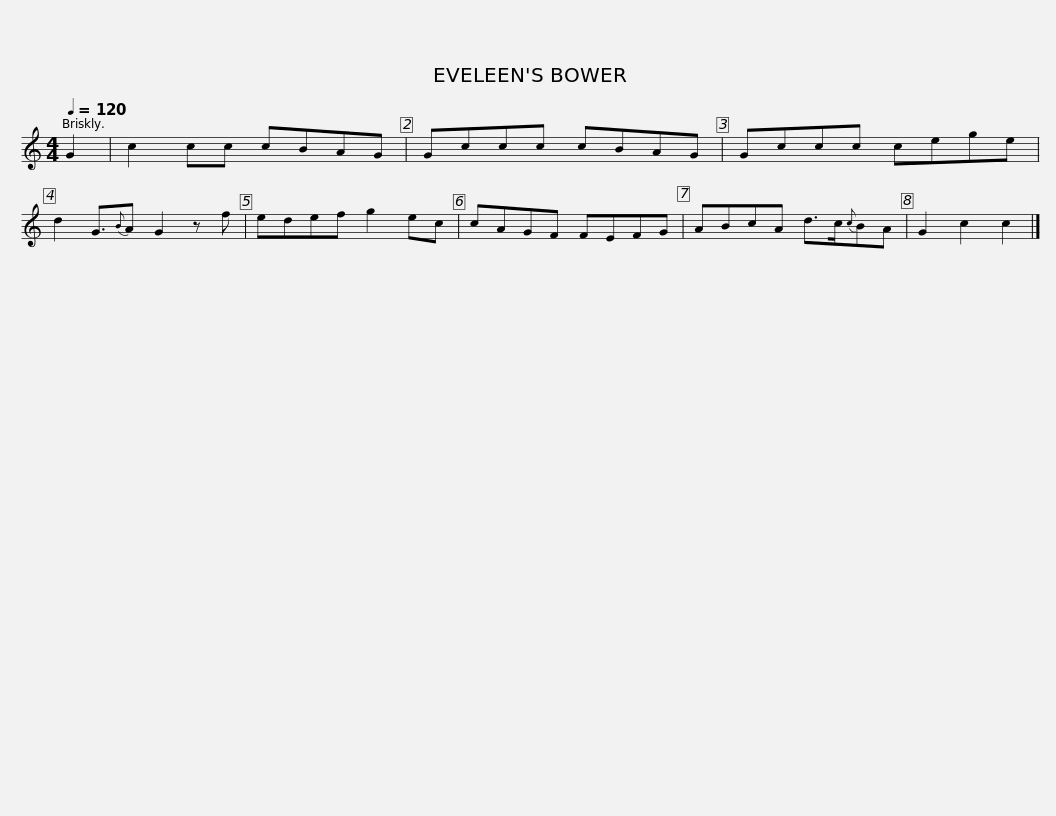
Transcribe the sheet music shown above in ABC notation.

X:1
L:1/8
Q:1/4=120
M:4/4
I:linebreak $
K:C
V:1 treble
V:1
 G2 | c2 cc cBAG | Gccc cBAG | Gccc cege | d2 G3/2{B}A G2 z f | %5
 edef g2 ec |$ cAGF FEFG | ABcA d>c{c}BA | G2 c2 c2 |] %9
